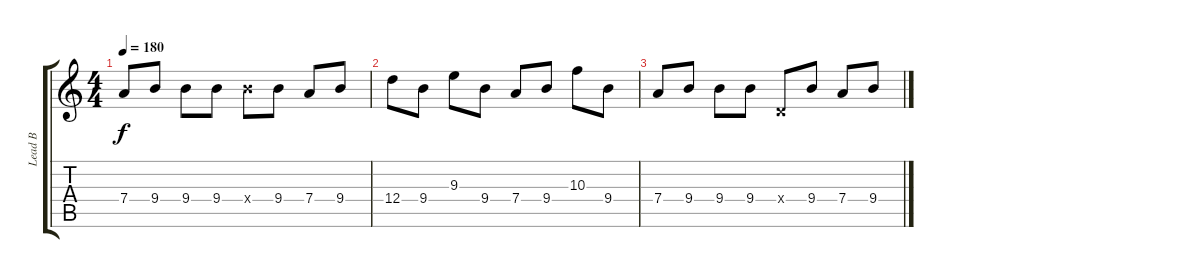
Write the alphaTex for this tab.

\track ("Lead B" "Lead B") {instrument distortionguitar}
\staff {score tabs}
\tuning (E4 B3 G3 D3 A2 E2) {hide}
\ts (4 4)
\tempo 180
\clef g2
\ks c
7.4.8{dy f} 9.4.8 9.4.8 9.4.8 9.4{x}.8 9.4.8 7.4.8 9.4.8 |
12.4.8 9.4.8 9.3.8 9.4.8 7.4.8 9.4.8 10.3.8 9.4.8 |
7.4.8 9.4.8 9.4.8 9.4.8 0.4{x}.8 9.4.8 7.4.8 9.4.8
